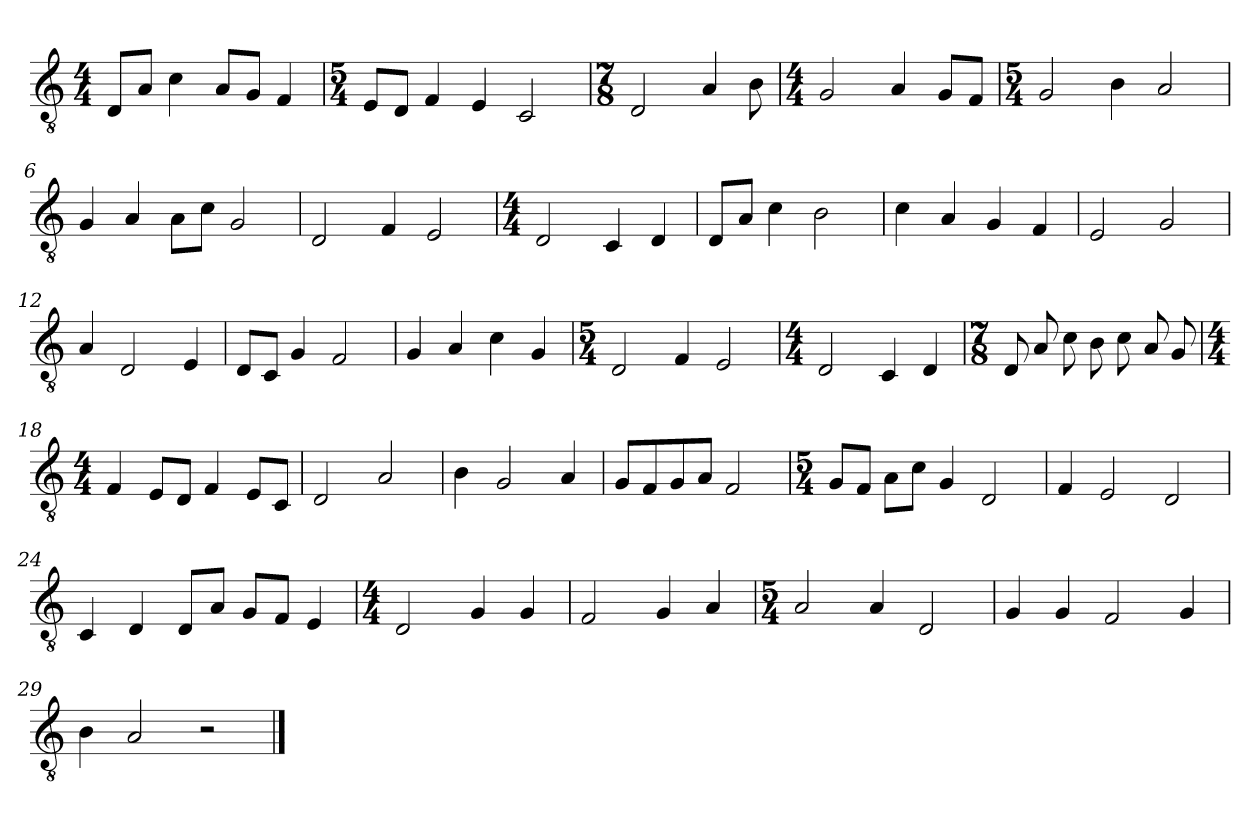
**kern
*part1
*staff1
*clefGv2
*k[]
*C:
*M4/4
=1
8D/L
8A/J
4c\
8A/L
8G/J
4F/
=2
*M5/4
8E/L
8D/J
4F/
4E/
2C/
=3
*M7/8
2D/
4A/
8B\
=4
*M4/4
2G/
4A/
8G/L
8F/J
!!LO:LB:g=z
=5
*M5/4
2G/
4B\
2A/
=6
4G/
4A/
8A\L
8c\J
2G/
=7
2D/
4F/
2E/
=8
*M4/4
2D/
4C/
4D/
=9
8D/L
8A/J
4c\
2B\
!!LO:LB:g=z
=10
4c\
4A/
4G/
4F/
=11
2E/
2G/
=12
4A/
2D/
4E/
=13
8D/L
8C/J
4G/
2F/
=14
4G/
4A/
4c\
4G/
=15
*M5/4
2D/
4F/
2E/
!!LO:LB:g=z
=16
*M4/4
2D/
4C/
4D/
=17
*M7/8
8D/
8A/
8c\
8B\
8c\
8A/
8G/
=18
*M4/4
4F/
8E/L
8D/J
4F/
8E/L
8C/J
=19
2D/
2A/
=20
4B\
2G/
4A/
!!LO:LB:g=z
=21
8G/L
8F/
8G/
8A/J
2F/
=22
*M5/4
8G/L
8F/J
8A\L
8c\J
4G/
2D/
=23
4F/
2E/
2D/
=24
4C/
4D/
8D/L
8A/J
8G/L
8F/J
4E/
=25
*M4/4
2D/
4G/
4G/
!!LO:LB:g=z
=26
2F/
4G/
4A/
=27
*M5/4
2A/
4A/
2D/
=28
4G/
4G/
2F/
4G/
=29
4B\
2A/
2r
==
*-
